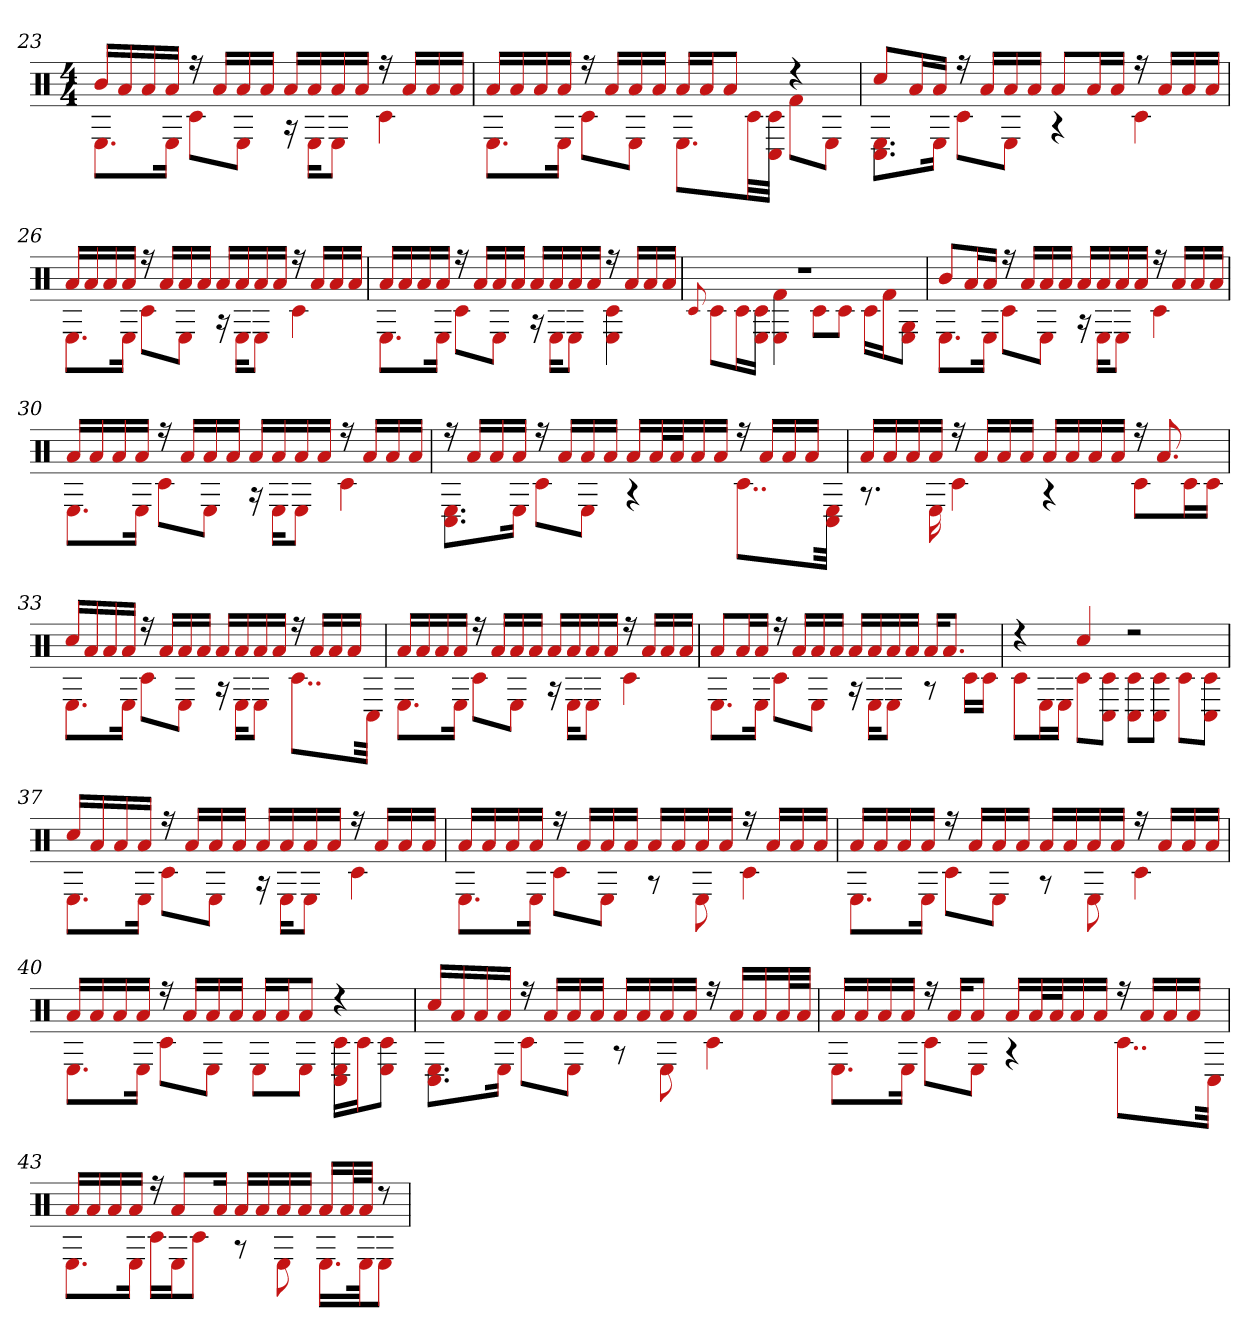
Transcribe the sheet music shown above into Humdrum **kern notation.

**kern
*part1
*staff1
*clefX
*k[]
*M4/4
=23
*^
16bLL	8.EL
16a	.
16a	.
16aJJ	16EJk
16r	8c#L
16aLL	.
16a	8EJ
16aJJ	.
16aLL	16r
16a	16EKL
16a	8EJ
16aJJ	.
16r	4c#
16aLL	.
16a	.
16aJJ	.
=24	=24
16aLL	8.EL
16a	.
16a	.
16aJJ	16EJk
16r	8c#L
16aLL	.
16a	8EJ
16aJJ	.
16aLL	8.EL
16aJ	.
8aJ	.
.	32c#LL
.	32C# 32c#JJJ
4r	8f#L
.	8EJ
=25	=25
8cc#L	8.C# 8.EL
16aL	.
16aJJ	16EJk
16r	8c#L
16aLL	.
16a	8EJ
16aJJ	.
8aL	4r
16aL	.
16aJJ	.
16r	4c#
16aLL	.
16a	.
16aJJ	.
=26	=26
16aLL	8.EL
16a	.
16a	.
16aJJ	16EJk
16r	8c#L
16aLL	.
16a	8EJ
16aJJ	.
16aLL	16r
16a	16EKL
16a	8EJ
16aJJ	.
16r	4c#
16aLL	.
16a	.
16aJJ	.
=27	=27
16aLL	8.EL
16a	.
16a	.
16aJJ	16EJk
16r	8c#L
16aLL	.
16a	8EJ
16aJJ	.
16aLL	16r
16a	16EKL
16a	8EJ
16aJJ	.
16r	4E 4c#
16aLL	.
16a	.
16aJJ	.
=28	=28
.	8qqc#
1r	8c#L
.	16c#L
.	16c# 16EJJ
.	4E 4f#
.	8c#L
.	8c#J
.	16c#LL
.	16f#J
.	8G 8EJ
=29	=29
8bL	8.EL
16aL	.
16aJJ	16EJk
16r	8c#L
16aLL	.
16a	8EJ
16aJJ	.
16aLL	16r
16a	16EKL
16a	8EJ
16aJJ	.
16r	4c#
16aLL	.
16a	.
16aJJ	.
=30	=30
16aLL	8.EL
16a	.
16a	.
16aJJ	16EJk
16r	8c#L
16aLL	.
16a	8EJ
16aJJ	.
16aLL	16r
16a	16EKL
16a	8EJ
16aJJ	.
16r	4c#
16aLL	.
16a	.
16aJJ	.
=31	=31
16r	8.E 8.C#L
16aLL	.
16a	.
16aJJ	16EJk
16r	8c#L
16aLL	.
16a	8EJ
16aJJ	.
16aLL	4r
32aL	.
32aJ	.
16a	.
16aJJ	.
16r	8..c#L
16aLL	.
16a	.
16aJJ	.
.	32C# 32EJkk
=32	=32
16aLL	8.r
16a	.
16a	.
16aJJ	16E
16r	4c#
16aLL	.
16a	.
16aJJ	.
16aLL	4r
16a	.
16a	.
16aJJ	.
16r	8c#L
8.a	.
.	16c#L
.	16c#JJ
=33	=33
16cc#LL	8.EL
16a	.
16a	.
16aJJ	16EJk
16r	8c#L
16aLL	.
16a	8EJ
16aJJ	.
16aLL	16r
16a	16EKL
16a	8EJ
16aJJ	.
16r	8..c#L
16aLL	.
16a	.
16aJJ	.
.	32C#Jkk
=34	=34
16aLL	8.EL
16a	.
16a	.
16aJJ	16EJk
16r	8c#L
16aLL	.
16a	8EJ
16aJJ	.
16aLL	16r
16a	16EKL
16a	8EJ
16aJJ	.
16r	4c#
16aLL	.
16a	.
16aJJ	.
=35	=35
8aL	8.EL
16aL	.
16aJJ	16EJk
16r	8c#L
16aLL	.
16a	8EJ
16aJJ	.
16aLL	16r
16a	16EKL
16a	8EJ
16aJJ	.
16aKL	8r
8.aJ	.
.	16c#LL
.	16c#JJ
=36	=36
4r	8c#L
.	16EL
.	16EJJ
4cc#	8c#L
.	8C# 8c#J
2r	8C# 8c#L
.	8C# 8c#J
.	8c#L
.	8C# 8c#J
=37	=37
16cc#LL	8.EL
16a	.
16a	.
16aJJ	16EJk
16r	8c#L
16aLL	.
16a	8EJ
16aJJ	.
16aLL	16r
16a	16EKL
16a	8EJ
16aJJ	.
16r	4c#
16aLL	.
16a	.
16aJJ	.
=38	=38
16aLL	8.EL
16a	.
16a	.
16aJJ	16EJk
16r	8c#L
16aLL	.
16a	8EJ
16aJJ	.
16aLL	8r
16a	.
16a	8E
16aJJ	.
16r	4c#
16aLL	.
16a	.
16aJJ	.
=39	=39
16aLL	8.EL
16a	.
16a	.
16aJJ	16EJk
16r	8c#L
16aLL	.
16a	8EJ
16aJJ	.
16aLL	8r
16a	.
16a	8E
16aJJ	.
16r	4c#
16aLL	.
16a	.
16aJJ	.
=40	=40
16aLL	8.EL
16a	.
16a	.
16aJJ	16EJk
16r	8c#L
16aLL	.
16a	8EJ
16aJJ	.
16aLL	8EL
16aJ	.
8aJ	8EJ
4r	16E 16c# 16C#LL
.	16c#J
.	8E 8c#J
=41	=41
16cc#LL	8.C# 8.EL
16a	.
16a	.
16aJJ	16EJk
16r	8c#L
16aLL	.
16a	8EJ
16aJJ	.
16aLL	8r
16a	.
16a	8E
16aJJ	.
16r	4c#
16aLL	.
16a	.
32aL	.
32aJJJ	.
=42	=42
16aLL	8.EL
16a	.
16a	.
16aJJ	16EJk
16r	8c#L
16aKL	.
8aJ	8EJ
16aLL	4r
32aL	.
32aJ	.
16a	.
16aJJ	.
16r	8..c#L
16aLL	.
16a	.
16aJJ	.
.	32C#Jkk
=43	=43
16aLL	8.EL
16a	.
16a	.
16aJJ	16EJk
16r	16c#LL
8aL	16EJ
.	8c#J
16aJk	.
16aLL	8r
16a	.
16a	8E
16aJJ	.
16aLL	16.ELL
32aL	.
32aJJJ	32EJk
8r	8EJ
*v	*v
=
*-
